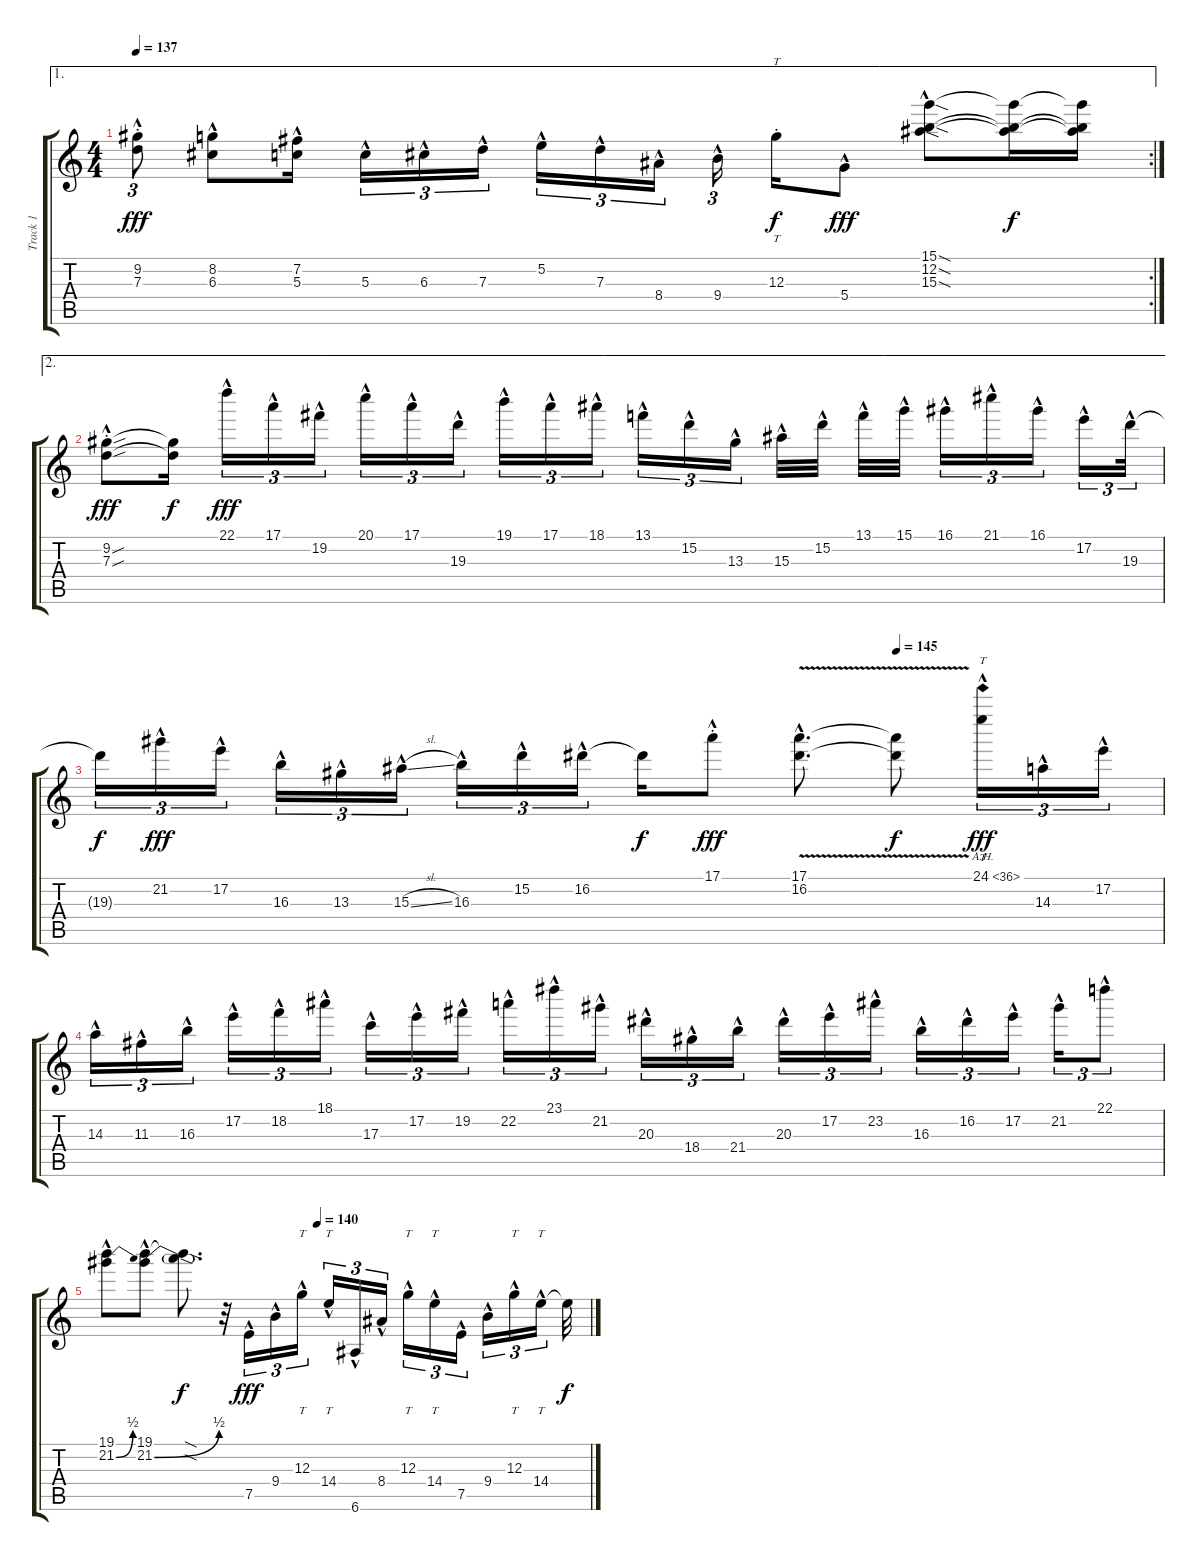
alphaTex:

\track ("Track 1" "Track 1") {instrument overdrivenguitar}
\staff {score tabs}
\tuning (E4 B3 G3 D3 A2 E2) {hide}
\ae 1
\rc 2
\ts (4 4)
\tempo 137
\clef g2
\ks c
(9.2{hac st} 7.3{hac st}).8{tu (3 2) dy fff} (8.2{hac} 6.3{hac}).8 (7.2{hac} 5.3{hac}).16 5.3{hac}.16{tu (3 2)} 6.3{hac}.16{tu (3 2)} 7.3{hac}.16{tu (3 2) beam splitsecondary} 5.2{hac}.16{tu (3 2)} 7.3{hac}.16{tu (3 2)} 8.4{hac}.16{tu (3 2)} 9.4{hac}.16{tu (3 2) beam splitsecondary} 12.3{st}.16{tt dy f} 5.4{hac}.8{dy fff} (15.1{sod hac} 12.2{sod hac} 15.3{sod}).8 (15.1{t} 12.2{t} 15.3{t}).16{dy f} (15.1{t} 12.2{t} 15.3{t}).16 |
\ae 2
(9.2{sou hac st} 7.3{sou hac st}).8{dy fff} (9.2{t} 7.3{t}).16{dy f beam splitsecondary} 22.1{hac}.16{tu (3 2) dy fff} 17.1{hac}.16{tu (3 2)} 19.2{hac}.16{tu (3 2) beam splitsecondary} 20.1{hac}.16{tu (3 2)} 17.1{hac}.16{tu (3 2)} 19.3{hac}.16{tu (3 2) beam splitsecondary} 19.1{hac}.16{tu (3 2)} 17.1{hac}.16{tu (3 2)} 18.1{hac}.16{tu (3 2) beam splitsecondary} 13.1{hac}.16{tu (3 2)} 15.2{hac}.16{tu (3 2)} 13.3{hac}.16{tu (3 2) beam splitsecondary} 15.3{hac}.32 15.2{hac}.32 13.1{hac}.32 15.1{hac}.32{beam splitsecondary} 16.1{hac}.16{tu (3 2)} 21.1{hac}.16{tu (3 2)} 16.1{hac}.16{tu (3 2) beam splitsecondary} 17.2{hac}.16{tu (3 2)} 19.3{hac}.32{tu (3 2)} |
\tempo (145 0.75)
19.3{t}.16{tu (3 2) dy f} 21.2{hac}.16{tu (3 2) dy fff} 17.2{hac}.16{tu (3 2) beam splitsecondary} 16.3{hac}.16{tu (3 2)} 13.3{hac}.16{tu (3 2)} 15.3{sl hac}.16{tu (3 2)} 16.3{hac}.16{tu (3 2)} 15.2{hac}.16{tu (3 2)} 16.2{hac}.16{tu (3 2) beam splitsecondary} 16.2{t}.16{dy f} 17.1{hac st}.8{dy fff} (17.1{hac} 16.2{v hac}).8{d} (17.1{t} 16.2{t}).8{dy f} 24.1{ah 12 hac}.16{tt tu (3 2) dy fff} 14.3{hac}.16{tu (3 2)} 17.2{hac}.16{tu (3 2)} |
14.3{hac}.16{tu (3 2)} 11.3{hac}.16{tu (3 2)} 16.3{hac}.16{tu (3 2) beam splitsecondary} 17.2{hac}.16{tu (3 2)} 18.2{hac}.16{tu (3 2)} 18.1{hac}.16{tu (3 2)} 17.3{hac}.16{tu (3 2)} 17.2{hac}.16{tu (3 2)} 19.2{hac}.16{tu (3 2) beam splitsecondary} 22.2{hac}.16{tu (3 2)} 23.1{hac}.16{tu (3 2)} 21.2{hac}.16{tu (3 2)} 20.3{hac}.16{tu (3 2)} 18.4{hac}.16{tu (3 2)} 21.4{hac}.16{tu (3 2) beam splitsecondary} 20.3{hac}.16{tu (3 2)} 17.2{hac}.16{tu (3 2)} 23.2{hac}.16{tu (3 2)} 16.3{hac}.16{tu (3 2)} 16.2{hac}.16{tu (3 2)} 17.2{hac}.16{tu (3 2) beam splitsecondary} 21.2{hac}.16{tu (3 2)} 22.1{hac}.8{tu (3 2)} |
\tempo (140 0.4375)
(19.1{hac} 21.2{be (bend 0 0 60 2) hac}).8 (19.1{hac} 21.2{be (bend 0 0 60 2) hac}).8 (19.1{sod t} 21.2{sod t}).8{d dy f} r.32 7.5{hac}.16{tu (3 2) dy fff} 9.4{hac}.16{tu (3 2)} 12.3{hac}.16{tt tu (3 2) beam splitsecondary} 14.4{hac}.16{tt tu (3 2)} 6.6{hac}.16{tu (3 2)} 8.4{hac}.16{tu (3 2) beam splitsecondary} 12.3{hac}.16{tt tu (3 2)} 14.4{hac}.16{tt tu (3 2)} 7.5{hac}.16{tu (3 2) beam splitsecondary} 9.4{hac}.16{tu (3 2)} 12.3{hac}.16{tt tu (3 2)} 14.4{hac}.16{tt tu (3 2) beam splitsecondary} 14.4{t}.32{dy f}
